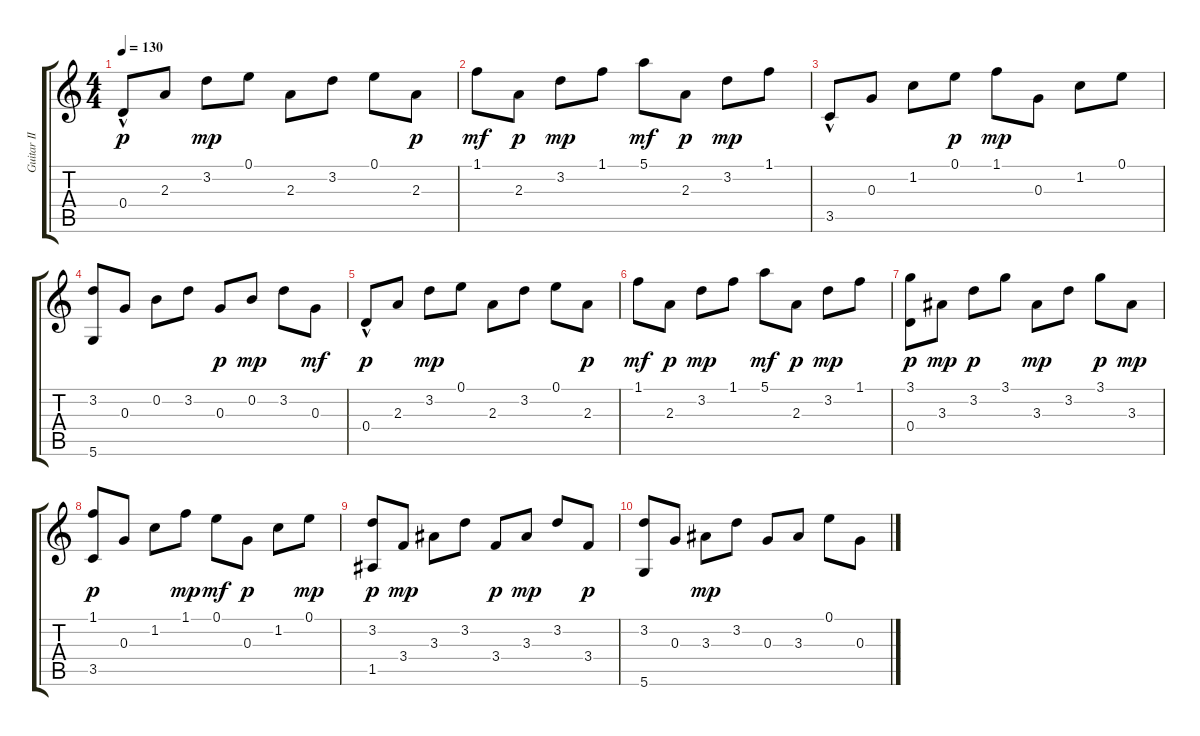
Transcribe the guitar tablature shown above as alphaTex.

\track ("Guitar II" "Guitar II") {instrument acousticguitarsteel}
\staff {score tabs}
\tuning (E4 B3 G3 D3 A2 D2) {hide}
\ts (4 4)
\tempo 130
\clef g2
\ks c
0.4{hac}.8{dy p} 2.3.8 3.2.8{dy mp} 0.1.8 2.3.8 3.2.8 0.1.8 2.3.8{dy p} |
1.1.8{dy mf} 2.3.8{dy p} 3.2.8{dy mp} 1.1.8 5.1.8{dy mf} 2.3.8{dy p} 3.2.8{dy mp} 1.1.8 |
3.5{hac}.8 0.3.8 1.2.8 0.1.8{dy p} 1.1.8{dy mp} 0.3.8 1.2.8 0.1.8 |
(3.2 5.6).8 0.3.8 0.2.8 3.2.8 0.3.8{dy p} 0.2.8{dy mp} 3.2.8 0.3.8{dy mf} |
0.4{hac}.8{dy p} 2.3.8 3.2.8{dy mp} 0.1.8 2.3.8 3.2.8 0.1.8 2.3.8{dy p} |
1.1.8{dy mf} 2.3.8{dy p} 3.2.8{dy mp} 1.1.8 5.1.8{dy mf} 2.3.8{dy p} 3.2.8{dy mp} 1.1.8 |
(3.1 0.4).8{dy p} 3.3.8{dy mp} 3.2.8{dy p} 3.1.8 3.3.8{dy mp} 3.2.8 3.1.8{dy p} 3.3.8{dy mp} |
(1.1 3.5).8{dy p} 0.3.8 1.2.8 1.1.8{dy mp} 0.1.8{dy mf} 0.3.8{dy p} 1.2.8 0.1.8{dy mp} |
(3.2 1.5).8{dy p} 3.4.8{dy mp} 3.3.8 3.2.8 3.4.8{dy p} 3.3.8{dy mp} 3.2.8 3.4.8{dy p} |
(3.2 5.6).8 0.3.8 3.3.8{dy mp} 3.2.8 0.3.8 3.3.8 0.1.8 0.3.8
